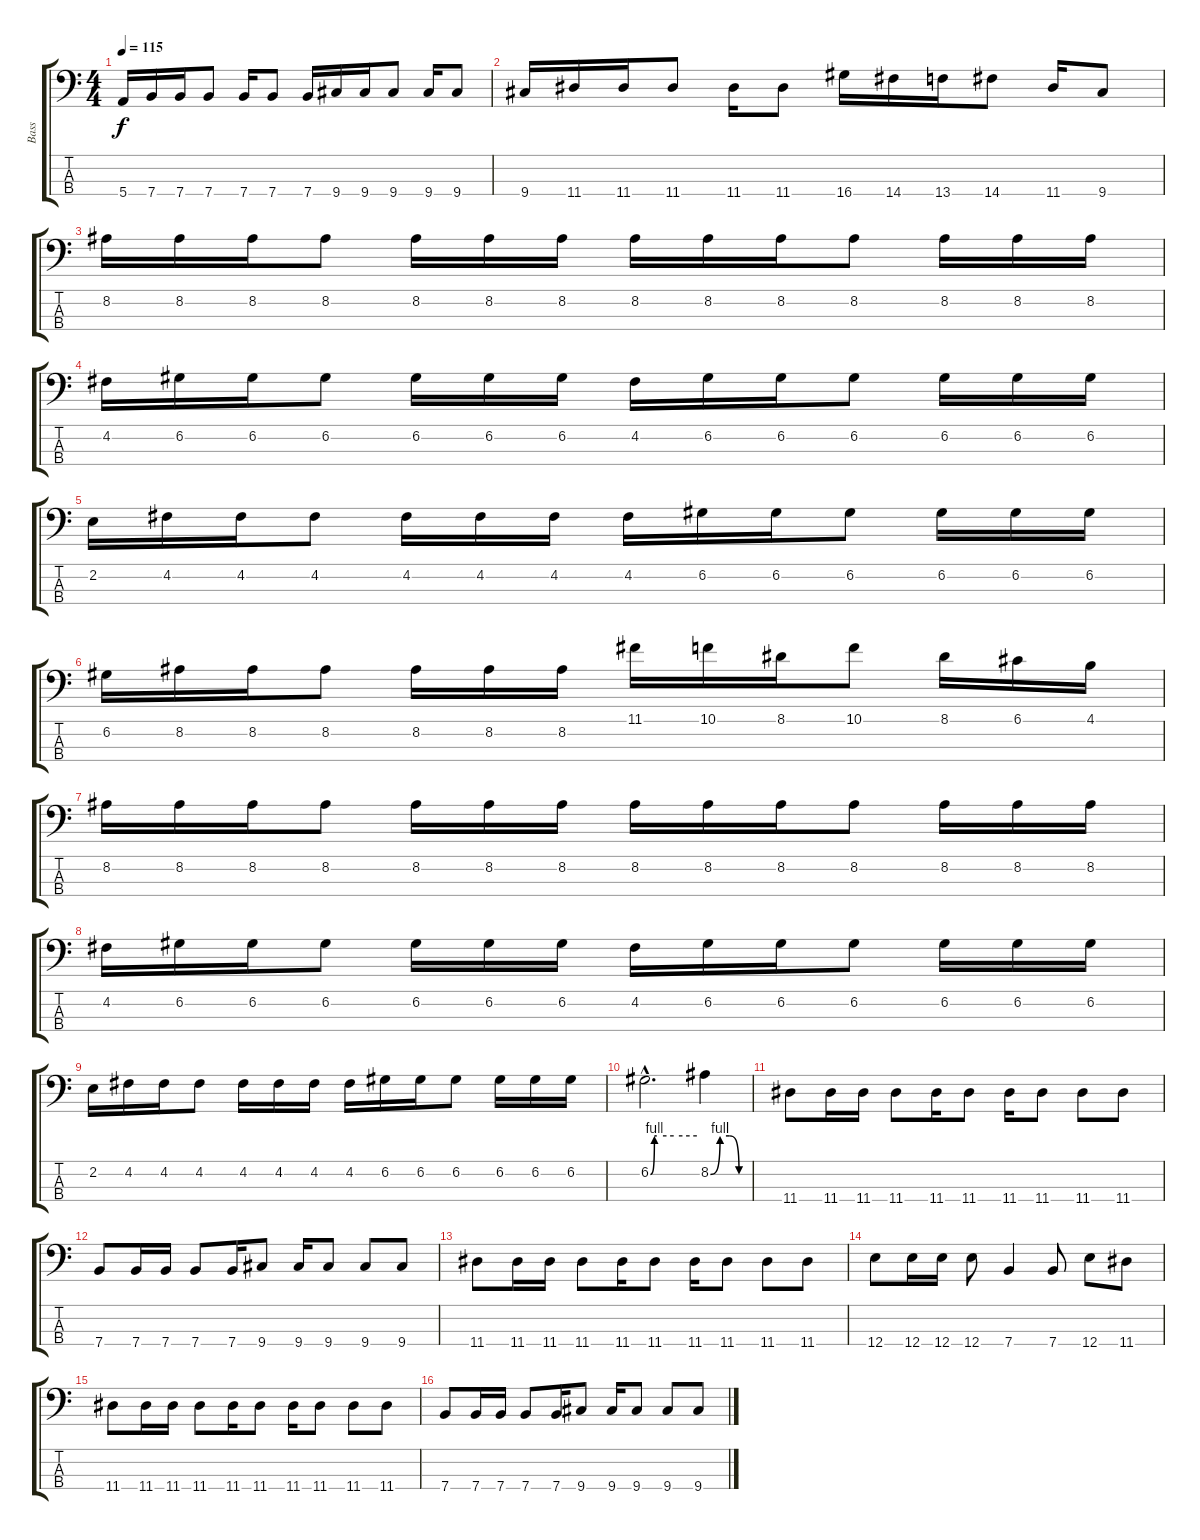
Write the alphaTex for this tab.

\track ("Bass" "Bass") {instrument electricbasspick}
\staff {score tabs}
\tuning (G2 D2 A1 E1) {hide}
\ts (4 4)
\tempo 115
\clef f4
\ks c
5.4.16{dy f} 7.4.16 7.4.16 7.4.8 7.4.16 7.4.8 7.4.16 9.4.16 9.4.16 9.4.8 9.4.16 9.4.8 |
9.4.16 11.4.16 11.4.16 11.4.8 11.4.16 11.4.8 16.4.16 14.4.16 13.4.16 14.4.8 11.4.16 9.4.8 |
8.2.16 8.2.16 8.2.16 8.2.8 8.2.16 8.2.16 8.2.16 8.2.16 8.2.16 8.2.16 8.2.8 8.2.16 8.2.16 8.2.16 |
4.2.16 6.2.16 6.2.16 6.2.8 6.2.16 6.2.16 6.2.16 4.2.16 6.2.16 6.2.16 6.2.8 6.2.16 6.2.16 6.2.16 |
2.2.16 4.2.16 4.2.16 4.2.8 4.2.16 4.2.16 4.2.16 4.2.16 6.2.16 6.2.16 6.2.8 6.2.16 6.2.16 6.2.16 |
6.2.16 8.2.16 8.2.16 8.2.8 8.2.16 8.2.16 8.2.16 11.1.16 10.1.16 8.1.16 10.1.8 8.1.16 6.1.16 4.1.16 |
8.2.16 8.2.16 8.2.16 8.2.8 8.2.16 8.2.16 8.2.16 8.2.16 8.2.16 8.2.16 8.2.8 8.2.16 8.2.16 8.2.16 |
4.2.16 6.2.16 6.2.16 6.2.8 6.2.16 6.2.16 6.2.16 4.2.16 6.2.16 6.2.16 6.2.8 6.2.16 6.2.16 6.2.16 |
2.2.16 4.2.16 4.2.16 4.2.8 4.2.16 4.2.16 4.2.16 4.2.16 6.2.16 6.2.16 6.2.8 6.2.16 6.2.16 6.2.16 |
6.2{be (custom 0 0 5 4 8 4 30 4 60 4) hac}.2{d} 8.2{be (custom 0 0 15 4 30 4 45 0 60 0)}.4 |
11.4.8 11.4.16 11.4.16 11.4.8 11.4.16 11.4.8 11.4.16 11.4.8 11.4.8 11.4.8 |
7.4.8 7.4.16 7.4.16 7.4.8 7.4.16 9.4.8 9.4.16 9.4.8 9.4.8 9.4.8 |
11.4.8 11.4.16 11.4.16 11.4.8 11.4.16 11.4.8 11.4.16 11.4.8 11.4.8 11.4.8 |
12.4.8 12.4.16 12.4.16 12.4.8 7.4.4 7.4.8 12.4.8 11.4.8 |
11.4.8 11.4.16 11.4.16 11.4.8 11.4.16 11.4.8 11.4.16 11.4.8 11.4.8 11.4.8 |
7.4.8 7.4.16 7.4.16 7.4.8 7.4.16 9.4.8 9.4.16 9.4.8 9.4.8 9.4.8
